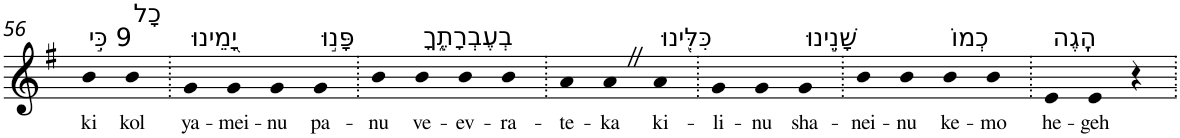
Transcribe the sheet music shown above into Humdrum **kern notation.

**kern	**text
*part1	*part1
*staff1	*staff1
*I"Piano	*
*I'Pno	*
!!LO:PB:g=z
*clefG2	*
*k[f#]	*
*G:	*
=56	=56
!LO:TX:a:t=9 כִּ֣י	!
!	!LO:LY:b
4b	ki
!LO:TX:a:t=כָל	!
!	!LO:LY:b
4b	kol
=57.	=57.
!LO:TX:a:t=יָ֭מֵינוּ	!
!	!LO:LY:b
4g	ya-
!	!LO:LY:b
4g	-mei-
!	!LO:LY:b
4g	-nu
!LO:TX:a:t=פָּנ֣וּ	!
!	!LO:LY:b
4g	pa-
=58.	=58.
!	!LO:LY:b
4b	-nu
!LO:TX:a:t=בְעֶבְרָתֶ֑ךָ	!
!	!LO:LY:b
4b	ve-
!	!LO:LY:b
4b	-ev-
!	!LO:LY:b
4b	-ra-
=59.	=59.
!	!LO:LY:b
4a	-te-
!	!LO:LY:b
4aZ	-ka
!LO:TX:a:t=כִּלִּ֖ינוּ	!
!	!LO:LY:b
4a	ki-
=60.	=60.
!	!LO:LY:b
4g	-li-
!	!LO:LY:b
4g	-nu
!LO:TX:a:t=שָׁנֵ֣ינוּ	!
!	!LO:LY:b
4g	sha-
=61.	=61.
!	!LO:LY:b
4b	-nei-
!	!LO:LY:b
4b	-nu
!LO:TX:a:t=כְמוֹ	!
!	!LO:LY:b
4b	ke-
!	!LO:LY:b
4b	-mo
=62.	=62.
!LO:TX:a:t=הֶֽגֶה	!
!	!LO:LY:b
4e	he-
!	!LO:LY:b
4e	-geh
4r	.
=.	=.
*-	*-
